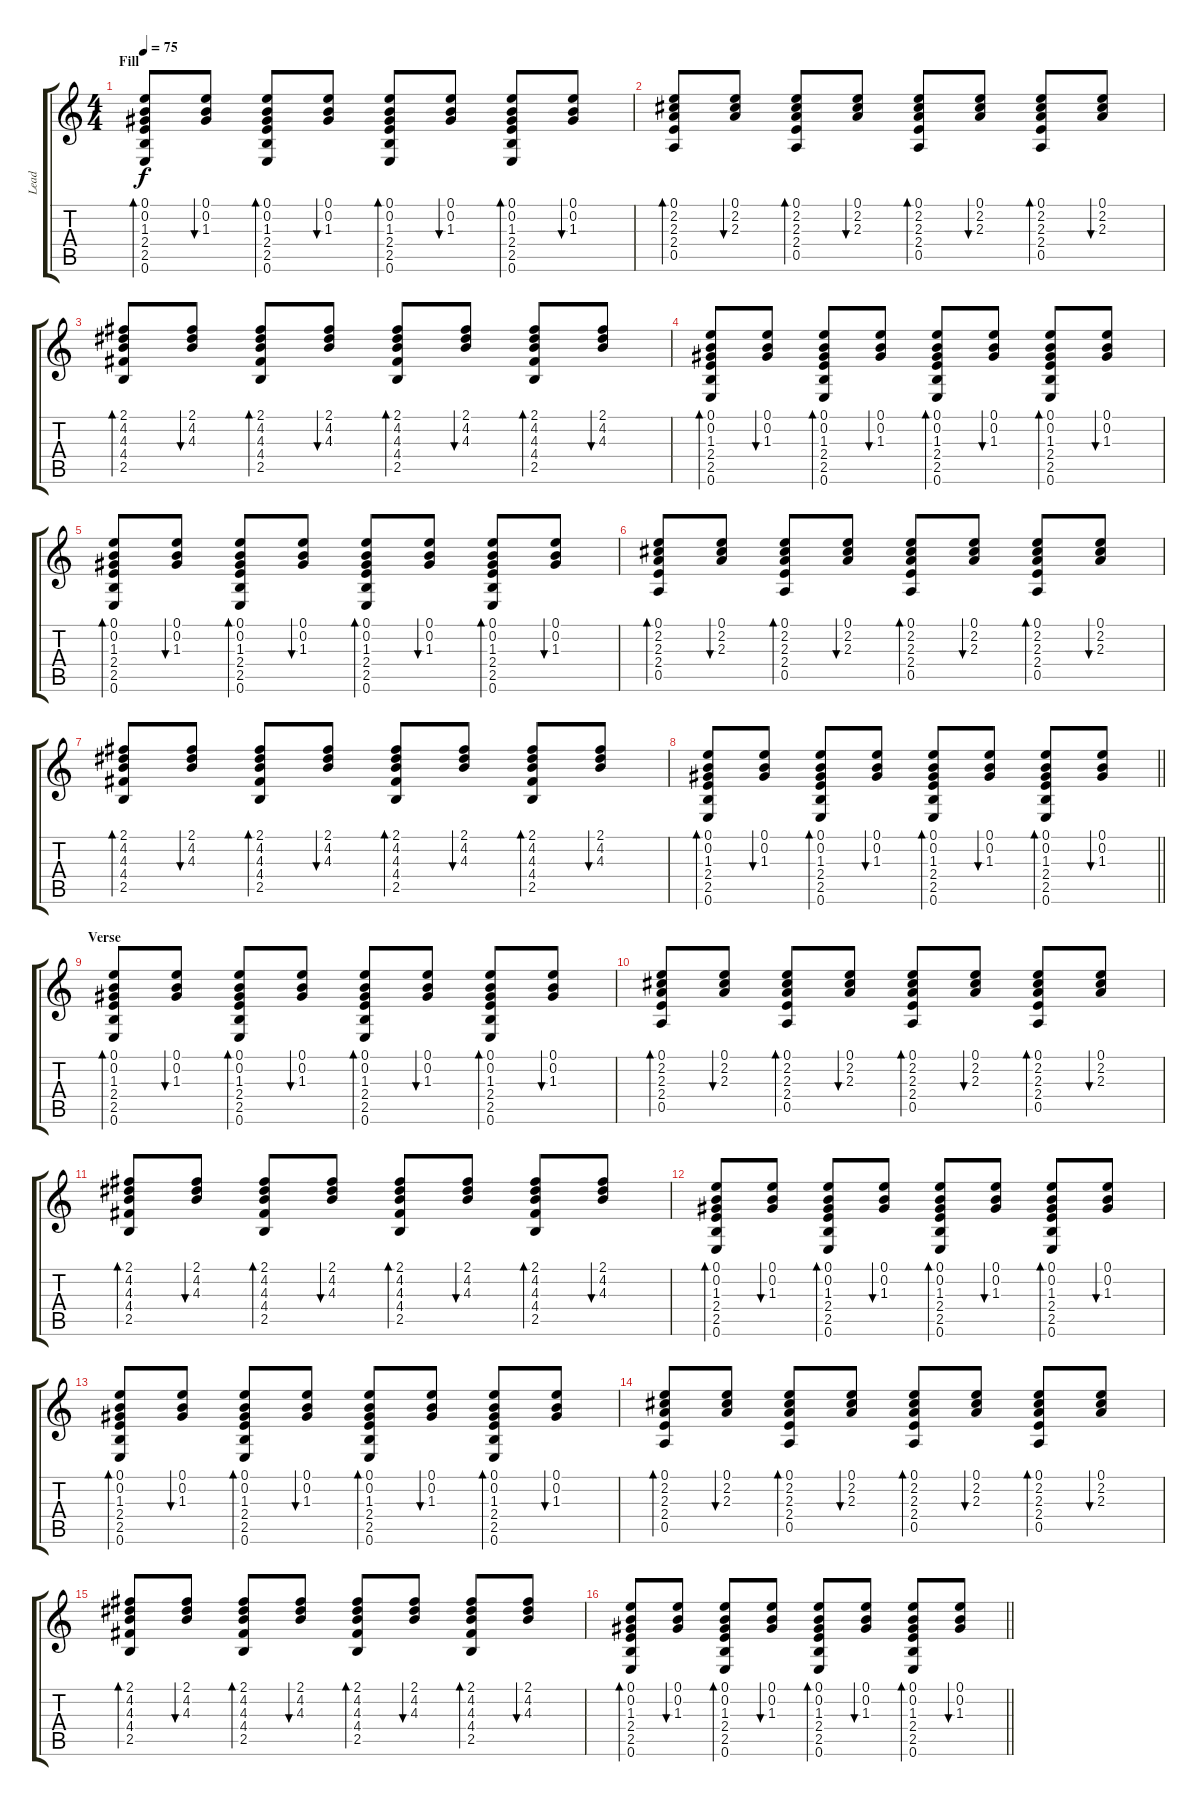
\track ("Lead" "Lead") {instrument electricguitarjazz}
\staff {score tabs}
\tuning (E4 B3 G3 D3 A2 E2) {hide}
\ts (4 4)
\section ("" "Fill")
\tempo 75
\clef g2
\ks c
(0.1 0.2 1.3 2.4 2.5 0.6).8{bd 30 dy f} (0.1 0.2 1.3).8{bu 30} (0.1 0.2 1.3 2.4 2.5 0.6).8{bd 30} (0.1 0.2 1.3).8{bu 30} (0.1 0.2 1.3 2.4 2.5 0.6).8{bd 30} (0.1 0.2 1.3).8{bu 30} (0.1 0.2 1.3 2.4 2.5 0.6).8{bd 30} (0.1 0.2 1.3).8{bu 30} |
(0.1 2.2 2.3 2.4 0.5).8{bd 30} (0.1 2.2 2.3).8{bu 30} (0.1 2.2 2.3 2.4 0.5).8{bd 30} (0.1 2.2 2.3).8{bu 30} (0.1 2.2 2.3 2.4 0.5).8{bd 30} (0.1 2.2 2.3).8{bu 30} (0.1 2.2 2.3 2.4 0.5).8{bd 30} (0.1 2.2 2.3).8{bu 30} |
(2.1 4.2 4.3 4.4 2.5).8{bd 30} (2.1 4.2 4.3).8{bu 30} (2.1 4.2 4.3 4.4 2.5).8{bd 30} (2.1 4.2 4.3).8{bu 30} (2.1 4.2 4.3 4.4 2.5).8{bd 30} (2.1 4.2 4.3).8{bu 30} (2.1 4.2 4.3 4.4 2.5).8{bd 30} (2.1 4.2 4.3).8{bu 30} |
(0.1 0.2 1.3 2.4 2.5 0.6).8{bd 30} (0.1 0.2 1.3).8{bu 30} (0.1 0.2 1.3 2.4 2.5 0.6).8{bd 30} (0.1 0.2 1.3).8{bu 30} (0.1 0.2 1.3 2.4 2.5 0.6).8{bd 30} (0.1 0.2 1.3).8{bu 30} (0.1 0.2 1.3 2.4 2.5 0.6).8{bd 30} (0.1 0.2 1.3).8{bu 30} |
(0.1 0.2 1.3 2.4 2.5 0.6).8{bd 30} (0.1 0.2 1.3).8{bu 30} (0.1 0.2 1.3 2.4 2.5 0.6).8{bd 30} (0.1 0.2 1.3).8{bu 30} (0.1 0.2 1.3 2.4 2.5 0.6).8{bd 30} (0.1 0.2 1.3).8{bu 30} (0.1 0.2 1.3 2.4 2.5 0.6).8{bd 30} (0.1 0.2 1.3).8{bu 30} |
(0.1 2.2 2.3 2.4 0.5).8{bd 30} (0.1 2.2 2.3).8{bu 30} (0.1 2.2 2.3 2.4 0.5).8{bd 30} (0.1 2.2 2.3).8{bu 30} (0.1 2.2 2.3 2.4 0.5).8{bd 30} (0.1 2.2 2.3).8{bu 30} (0.1 2.2 2.3 2.4 0.5).8{bd 30} (0.1 2.2 2.3).8{bu 30} |
(2.1 4.2 4.3 4.4 2.5).8{bd 30} (2.1 4.2 4.3).8{bu 30} (2.1 4.2 4.3 4.4 2.5).8{bd 30} (2.1 4.2 4.3).8{bu 30} (2.1 4.2 4.3 4.4 2.5).8{bd 30} (2.1 4.2 4.3).8{bu 30} (2.1 4.2 4.3 4.4 2.5).8{bd 30} (2.1 4.2 4.3).8{bu 30} |
\barLineRight lightlight
(0.1 0.2 1.3 2.4 2.5 0.6).8{bd 30} (0.1 0.2 1.3).8{bu 30} (0.1 0.2 1.3 2.4 2.5 0.6).8{bd 30} (0.1 0.2 1.3).8{bu 30} (0.1 0.2 1.3 2.4 2.5 0.6).8{bd 30} (0.1 0.2 1.3).8{bu 30} (0.1 0.2 1.3 2.4 2.5 0.6).8{bd 30} (0.1 0.2 1.3).8{bu 30} |
\section ("" "Verse")
(0.1 0.2 1.3 2.4 2.5 0.6).8{bd 30} (0.1 0.2 1.3).8{bu 30} (0.1 0.2 1.3 2.4 2.5 0.6).8{bd 30} (0.1 0.2 1.3).8{bu 30} (0.1 0.2 1.3 2.4 2.5 0.6).8{bd 30} (0.1 0.2 1.3).8{bu 30} (0.1 0.2 1.3 2.4 2.5 0.6).8{bd 30} (0.1 0.2 1.3).8{bu 30} |
(0.1 2.2 2.3 2.4 0.5).8{bd 30} (0.1 2.2 2.3).8{bu 30} (0.1 2.2 2.3 2.4 0.5).8{bd 30} (0.1 2.2 2.3).8{bu 30} (0.1 2.2 2.3 2.4 0.5).8{bd 30} (0.1 2.2 2.3).8{bu 30} (0.1 2.2 2.3 2.4 0.5).8{bd 30} (0.1 2.2 2.3).8{bu 30} |
(2.1 4.2 4.3 4.4 2.5).8{bd 30} (2.1 4.2 4.3).8{bu 30} (2.1 4.2 4.3 4.4 2.5).8{bd 30} (2.1 4.2 4.3).8{bu 30} (2.1 4.2 4.3 4.4 2.5).8{bd 30} (2.1 4.2 4.3).8{bu 30} (2.1 4.2 4.3 4.4 2.5).8{bd 30} (2.1 4.2 4.3).8{bu 30} |
(0.1 0.2 1.3 2.4 2.5 0.6).8{bd 30} (0.1 0.2 1.3).8{bu 30} (0.1 0.2 1.3 2.4 2.5 0.6).8{bd 30} (0.1 0.2 1.3).8{bu 30} (0.1 0.2 1.3 2.4 2.5 0.6).8{bd 30} (0.1 0.2 1.3).8{bu 30} (0.1 0.2 1.3 2.4 2.5 0.6).8{bd 30} (0.1 0.2 1.3).8{bu 30} |
(0.1 0.2 1.3 2.4 2.5 0.6).8{bd 30} (0.1 0.2 1.3).8{bu 30} (0.1 0.2 1.3 2.4 2.5 0.6).8{bd 30} (0.1 0.2 1.3).8{bu 30} (0.1 0.2 1.3 2.4 2.5 0.6).8{bd 30} (0.1 0.2 1.3).8{bu 30} (0.1 0.2 1.3 2.4 2.5 0.6).8{bd 30} (0.1 0.2 1.3).8{bu 30} |
(0.1 2.2 2.3 2.4 0.5).8{bd 30} (0.1 2.2 2.3).8{bu 30} (0.1 2.2 2.3 2.4 0.5).8{bd 30} (0.1 2.2 2.3).8{bu 30} (0.1 2.2 2.3 2.4 0.5).8{bd 30} (0.1 2.2 2.3).8{bu 30} (0.1 2.2 2.3 2.4 0.5).8{bd 30} (0.1 2.2 2.3).8{bu 30} |
(2.1 4.2 4.3 4.4 2.5).8{bd 30} (2.1 4.2 4.3).8{bu 30} (2.1 4.2 4.3 4.4 2.5).8{bd 30} (2.1 4.2 4.3).8{bu 30} (2.1 4.2 4.3 4.4 2.5).8{bd 30} (2.1 4.2 4.3).8{bu 30} (2.1 4.2 4.3 4.4 2.5).8{bd 30} (2.1 4.2 4.3).8{bu 30} |
\barLineRight lightlight
(0.1 0.2 1.3 2.4 2.5 0.6).8{bd 30} (0.1 0.2 1.3).8{bu 30} (0.1 0.2 1.3 2.4 2.5 0.6).8{bd 30} (0.1 0.2 1.3).8{bu 30} (0.1 0.2 1.3 2.4 2.5 0.6).8{bd 30} (0.1 0.2 1.3).8{bu 30} (0.1 0.2 1.3 2.4 2.5 0.6).8{bd 30} (0.1 0.2 1.3).8{bu 30}
